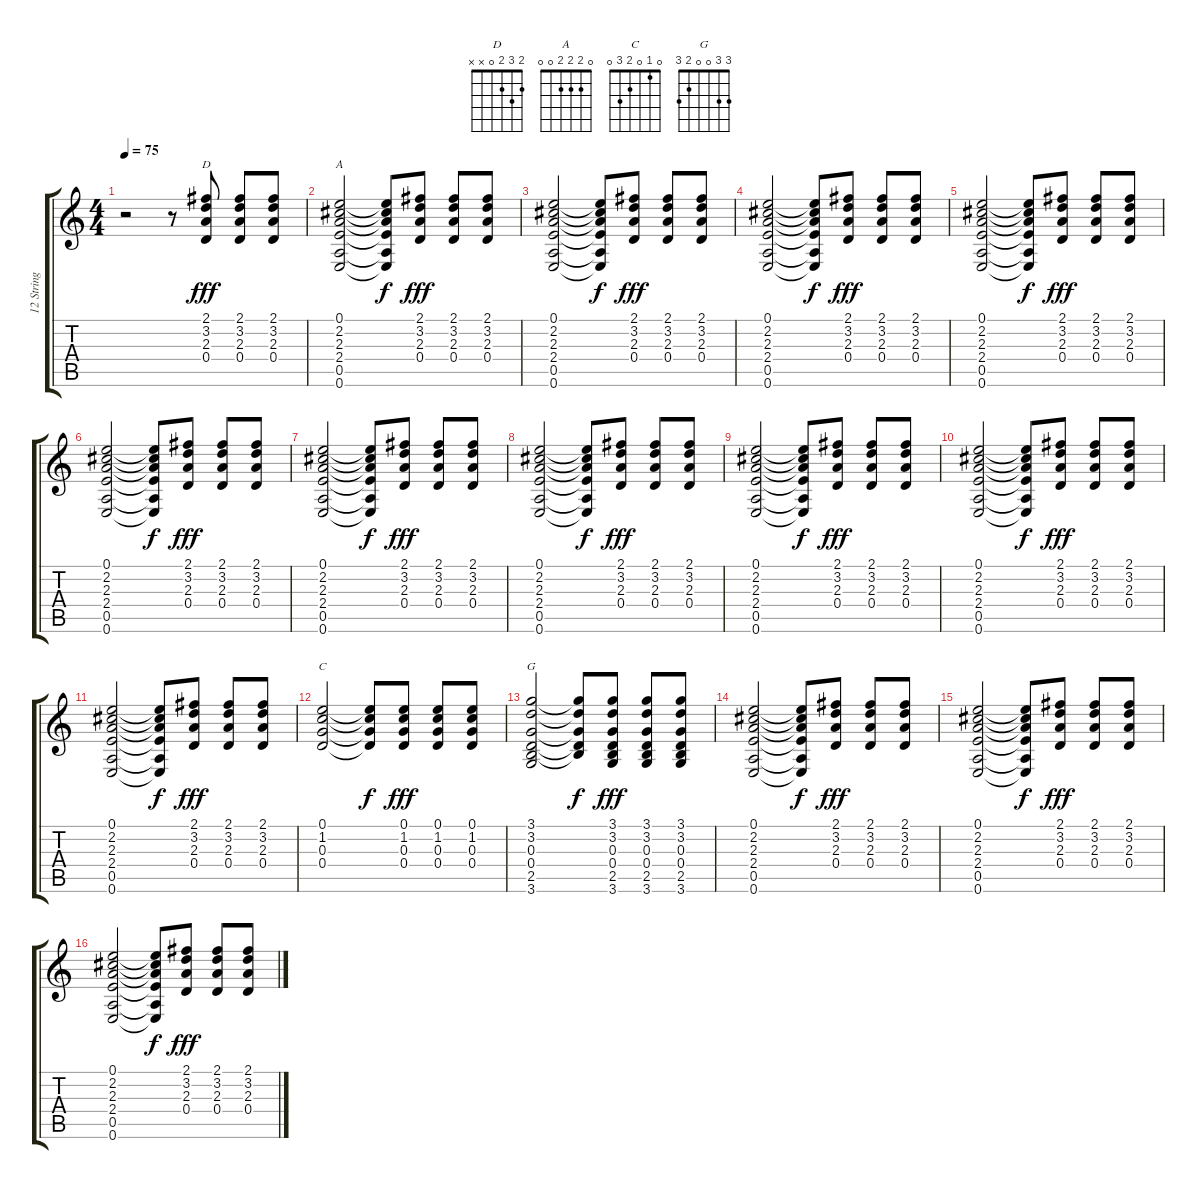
\track ("12 String Guitar left" "12 String ") {instrument acousticguitarsteel}
\staff {score tabs}
\tuning (E4 B3 G3 D3 A2 E2) {hide}
\chord ("D" 2 3 2 0 x x)
\chord ("A" 0 2 2 2 0 0)
\chord ("C" 0 1 0 2 3 0)
\chord ("G" 3 3 0 0 2 3)
\ts (4 4)
\tempo 75
\clef g2
\ks c
r.2{dy fff instrument acousticguitarsteel} r.8 (2.1 3.2 2.3 0.4).8{ch "D"} (2.1 3.2 2.3 0.4).8 (2.1 3.2 2.3 0.4).8 |
(0.1 2.2 2.3 2.4 0.5 0.6).2{ch "A"} (0.1{t} 2.2{t} 2.3{t} 2.4{t} 0.5{t} 0.6{t}).8{dy f} (2.1 3.2 2.3 0.4).8{dy fff} (2.1 3.2 2.3 0.4).8 (2.1 3.2 2.3 0.4).8 |
(0.1 2.2 2.3 2.4 0.5 0.6).2 (0.1{t} 2.2{t} 2.3{t} 2.4{t} 0.5{t} 0.6{t}).8{dy f} (2.1 3.2 2.3 0.4).8{dy fff} (2.1 3.2 2.3 0.4).8 (2.1 3.2 2.3 0.4).8 |
(0.1 2.2 2.3 2.4 0.5 0.6).2 (0.1{t} 2.2{t} 2.3{t} 2.4{t} 0.5{t} 0.6{t}).8{dy f} (2.1 3.2 2.3 0.4).8{dy fff} (2.1 3.2 2.3 0.4).8 (2.1 3.2 2.3 0.4).8 |
(0.1 2.2 2.3 2.4 0.5 0.6).2 (0.1{t} 2.2{t} 2.3{t} 2.4{t} 0.5{t} 0.6{t}).8{dy f} (2.1 3.2 2.3 0.4).8{dy fff} (2.1 3.2 2.3 0.4).8 (2.1 3.2 2.3 0.4).8 |
(0.1 2.2 2.3 2.4 0.5 0.6).2 (0.1{t} 2.2{t} 2.3{t} 2.4{t} 0.5{t} 0.6{t}).8{dy f} (2.1 3.2 2.3 0.4).8{dy fff} (2.1 3.2 2.3 0.4).8 (2.1 3.2 2.3 0.4).8 |
(0.1 2.2 2.3 2.4 0.5 0.6).2 (0.1{t} 2.2{t} 2.3{t} 2.4{t} 0.5{t} 0.6{t}).8{dy f} (2.1 3.2 2.3 0.4).8{dy fff} (2.1 3.2 2.3 0.4).8 (2.1 3.2 2.3 0.4).8 |
(0.1 2.2 2.3 2.4 0.5 0.6).2 (0.1{t} 2.2{t} 2.3{t} 2.4{t} 0.5{t} 0.6{t}).8{dy f} (2.1 3.2 2.3 0.4).8{dy fff} (2.1 3.2 2.3 0.4).8 (2.1 3.2 2.3 0.4).8 |
(0.1 2.2 2.3 2.4 0.5 0.6).2 (0.1{t} 2.2{t} 2.3{t} 2.4{t} 0.5{t} 0.6{t}).8{dy f} (2.1 3.2 2.3 0.4).8{dy fff} (2.1 3.2 2.3 0.4).8 (2.1 3.2 2.3 0.4).8 |
(0.1 2.2 2.3 2.4 0.5 0.6).2 (0.1{t} 2.2{t} 2.3{t} 2.4{t} 0.5{t} 0.6{t}).8{dy f} (2.1 3.2 2.3 0.4).8{dy fff} (2.1 3.2 2.3 0.4).8 (2.1 3.2 2.3 0.4).8 |
(0.1 2.2 2.3 2.4 0.5 0.6).2 (0.1{t} 2.2{t} 2.3{t} 2.4{t} 0.5{t} 0.6{t}).8{dy f} (2.1 3.2 2.3 0.4).8{dy fff} (2.1 3.2 2.3 0.4).8 (2.1 3.2 2.3 0.4).8 |
(0.1 1.2 0.3 0.4).2{ch "C"} (0.1{t} 1.2{t} 0.3{t} 0.4{t}).8{dy f} (0.1 1.2 0.3 0.4).8{dy fff} (0.1 1.2 0.3 0.4).8 (0.1 1.2 0.3 0.4).8 |
(3.1 3.2 0.3 0.4 2.5 3.6).2{ch "G"} (3.1{t} 3.2{t} 0.3{t} 0.4{t} 2.5{t}).8{dy f} (3.1 3.2 0.3 0.4 2.5 3.6).8{dy fff} (3.1 3.2 0.3 0.4 2.5 3.6).8 (3.1 3.2 0.3 0.4 2.5 3.6).8 |
(0.1 2.2 2.3 2.4 0.5 0.6).2 (0.1{t} 2.2{t} 2.3{t} 2.4{t} 0.5{t} 0.6{t}).8{dy f} (2.1 3.2 2.3 0.4).8{dy fff} (2.1 3.2 2.3 0.4).8 (2.1 3.2 2.3 0.4).8 |
(0.1 2.2 2.3 2.4 0.5 0.6).2 (0.1{t} 2.2{t} 2.3{t} 2.4{t} 0.5{t} 0.6{t}).8{dy f} (2.1 3.2 2.3 0.4).8{dy fff} (2.1 3.2 2.3 0.4).8 (2.1 3.2 2.3 0.4).8 |
(0.1 2.2 2.3 2.4 0.5 0.6).2 (0.1{t} 2.2{t} 2.3{t} 2.4{t} 0.5{t} 0.6{t}).8{dy f} (2.1 3.2 2.3 0.4).8{dy fff} (2.1 3.2 2.3 0.4).8 (2.1 3.2 2.3 0.4).8
